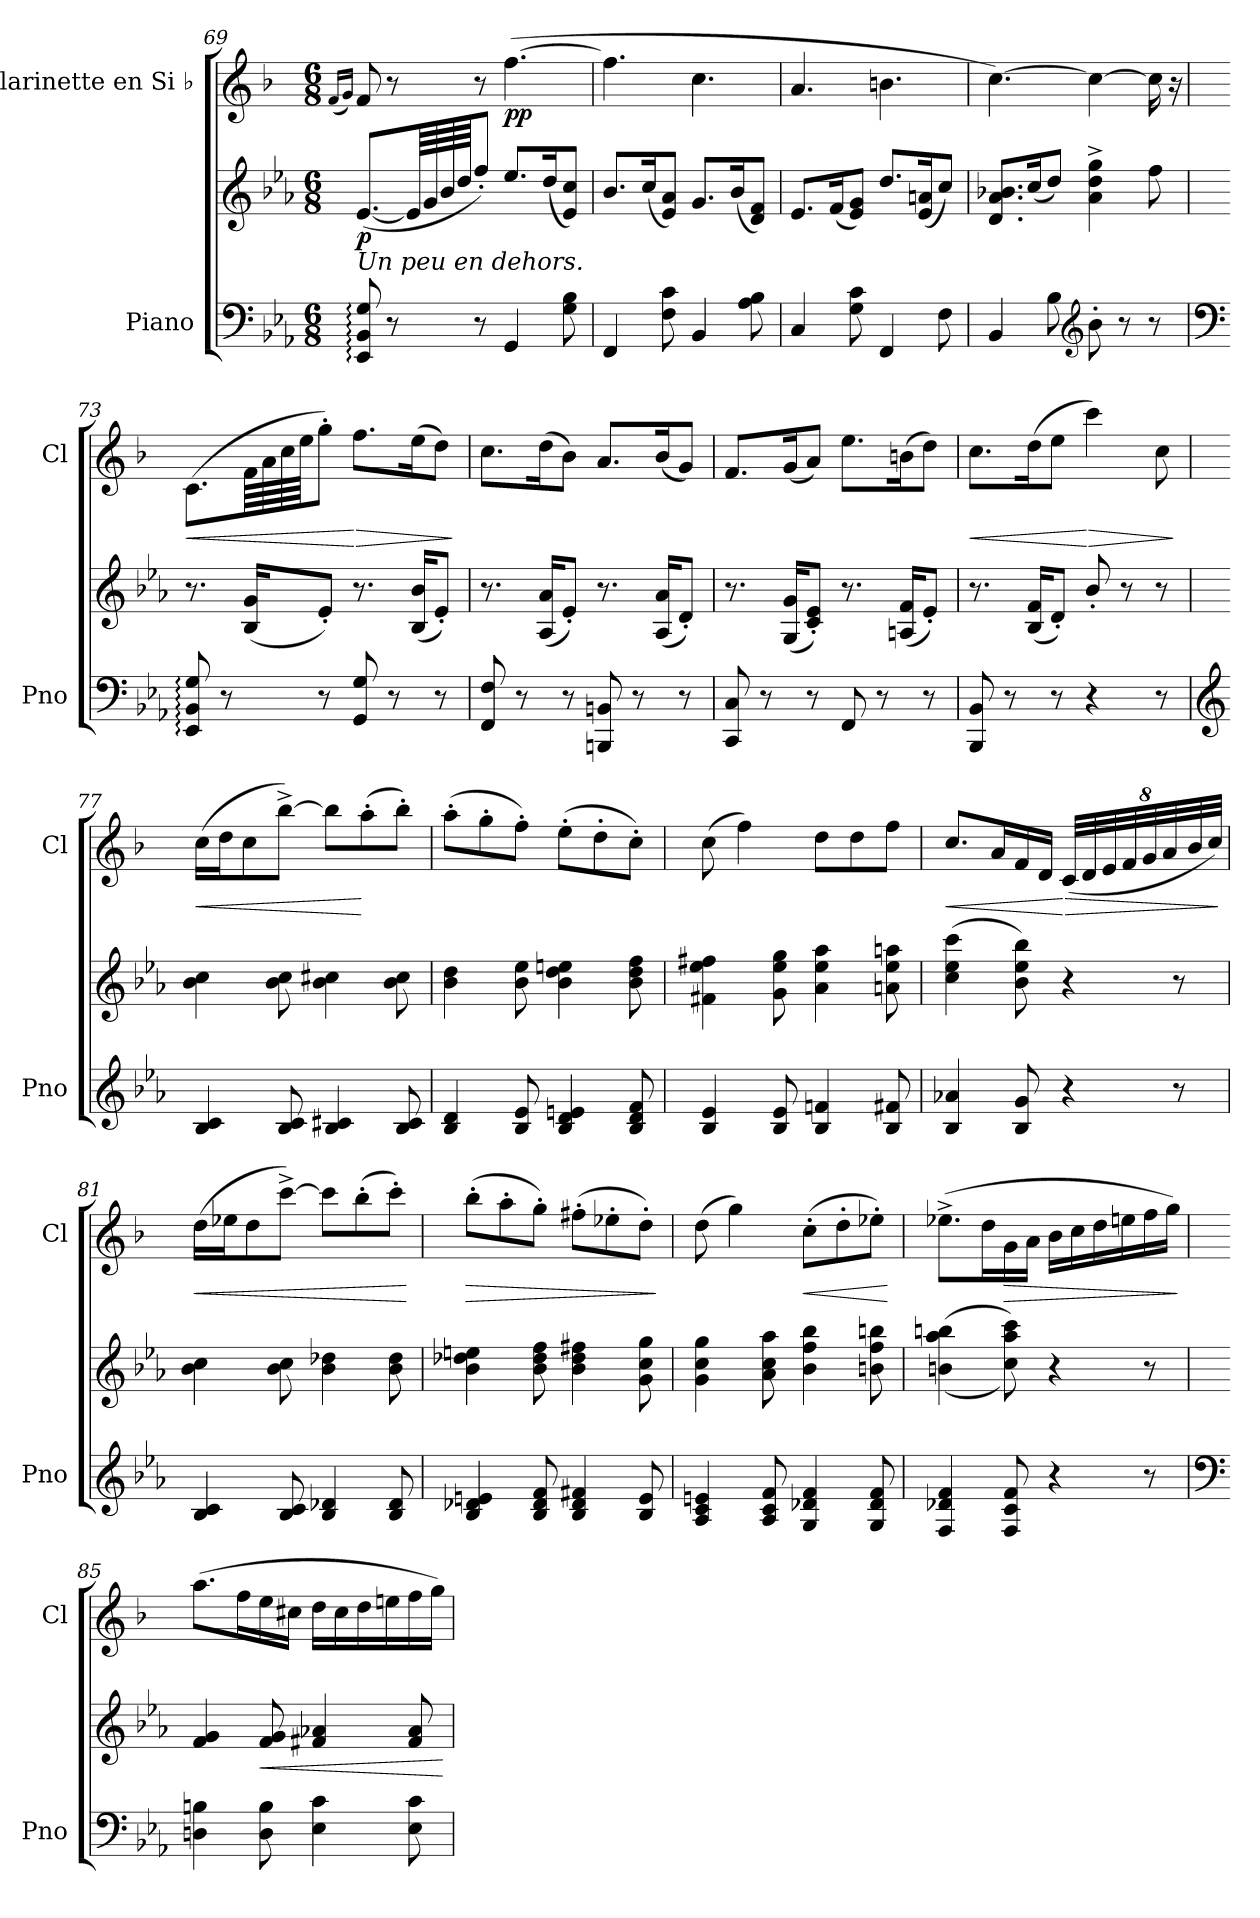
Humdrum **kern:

**kern	**kern	**dynam	**kern	**dynam
*part2	*part2	*part2	*part1	*part1
*staff3	*staff2	*staff2/3	*staff1	*staff1
*I"Piano	*	*	*I"Clarinette en Si ♭	*
*I'Pno	*	*	*I'Cl	*
*clefF4	*clefG2	*	*clefG2	*
*	*	*	*ITrd1c2	*
*k[b-e-a-]	*k[b-e-a-]	*	*k[b-e-a-]	*
*M6/8	*M6/8	*	*M6/8	*
=69	=69	=69	=69	=69
.	.	.	(<16qe-/LL	.
.	.	.	16qf/JJ)	.
!LO:TX:a:i:t=Un peu en dehors.	!	!	!	!
!	!	!LO:DY:b	!	!
8EE-/: 8BB-/: 8G/:	(<[8.e-/L	p	8e-/	.
8r	.	.	8r	.
.	64e-/LLL]	.	.	.
.	64g/	.	.	.
.	64b-/	.	.	.
.	64dd/JJJ	.	.	.
8r	8ff'/J)	.	8r	.
!	!	!	!	!LO:DY:b
4GG/	8.ee-/L	.	(>[4.ee-\	pp
.	(<16dd/K	.	.	.
8G\ 8B-\	8e-/ 8cc/J)	.	.	.
!!LO:LB:g=z
=70	=70	=70	=70	=70
4FF/	8.b-/L	.	4.ee-\]	.
.	(<16cc/K	.	.	.
8F\ 8c\	8e-/ 8a-/J)	.	.	.
4BB-/	8.g/L	.	4.b-\	.
.	(<16b-/K	.	.	.
8A-\ 8B-\	8d/ 8f/J)	.	.	.
=71	=71	=71	=71	=71
4C/	8.e-/L	.	4.g/	.
.	(<16f/K	.	.	.
8G\ 8c\	8e-/ 8g/J)	.	.	.
4FF/	8.dd/L	.	4.an\	.
.	(<16e-/ 16an/K	.	.	.
8F\	8cc/J)	.	.	.
=72	=72	=72	=72	=72
4BB-/	8.d/ 8.a-/ 8.b-X/L	.	[4.b-\)	.
.	(<16cc/K	.	.	.
8B-\	8dd/J)	.	.	.
*clefG2	*	*	*	*
8b-'\	4a-\^ 4dd\^ 4gg\^	.	4b-\_	.
8r	.	.	.	.
8r	8ff\	.	16b-\]	.
.	.	.	16r	.
=73	=73	=73	=73	=73
*clefF4	*	*	*	*
!	!	!	!	!LO:HP:b
8EE-/: 8BB-/: 8G/:	8.r	.	(>8.B-\L	<
8r	.	.	.	.
.	(<16B-/ 16g/KL	.	64e-\LLL	.
.	.	.	64g\	.
.	.	.	64b-\	.
.	.	.	64dd\JJJ	.
8r	8e-'/J)	.	8ff'\J)	.
!	!	!	!	!LO:HP:n=1:b
8GG/ 8G/	8.r	.	8.ee-\L	[ >
8r	.	.	.	.
.	(<16B-/ 16b-/KL	.	(>16dd\K	.
8r	8e-'/J)	.	8cc\J)	.
.	.	.	.	]
=74	=74	=74	=74	=74
8FF/ 8F/	8.r	.	8.b-\L	.
8r	.	.	.	.
.	(<16A-/ 16a-/KL	.	(>16cc\K	.
8r	8e-'/J)	.	8a-\J)	.
8BBBn/ 8BBn/	8.r	.	8.g/L	.
8r	.	.	.	.
.	(<16A-/ 16a-/KL	.	(<16a-/K	.
8r	8d'/J)	.	8f/J)	.
!!LO:LB:g=z
=75	=75	=75	=75	=75
8CC/ 8C/	8.r	.	8.e-/L	.
8r	.	.	.	.
.	(<16G/ 16g/KL	.	(<16f/K	.
8r	8c/' 8e-/'J)	.	8g/J)	.
8FF/	8.r	.	8.dd\L	.
8r	.	.	.	.
.	(<16An/ 16f/KL	.	(>16an\K	.
8r	8e-'/J)	.	8cc\J)	.
=76	=76	=76	=76	=76
!	!	!	!	!LO:HP:b
8BBB-/ 8BB-/	8.r	.	8.b-\L	<
8r	.	.	.	.
.	(<16B-/ 16f/KL	.	(>16cc\K	.
8r	8d'/J)	.	8dd\J	.
!	!	!	!	!LO:HP:n=1:b
4r	8b-'/	.	4bb-\)	[ >
.	8r	.	.	.
8r	8r	.	8b-\	.
.	.	.	.	]
=77	=77	=77	=77	=77
*clefG2	*	*	*	*
!	!	!	!	!LO:HP:b
4B-/ 4c/	4b-\ 4cc\	.	(>16b-\LL	<
.	.	.	16cc\J	.
.	.	.	8b-\	.
8B-/ 8c/	8b-\ 8cc\	.	[8aa-^\J)	.
4B-/ 4c#X/	4b-\ 4cc#X\	.	8aa-\L]	.
.	.	.	(>8gg'\	[
8B-/ 8c#/	8b-\ 8cc#\	.	8aa-'\J)	.
=78	=78	=78	=78	=78
4B-/ 4d/	4b-\ 4dd\	.	(>8gg'\L	.
.	.	.	8ff'\	.
8B-/ 8e-/	8b-\ 8ee-\	.	8ee-'\J)	.
4B-/ 4d/ 4en/	4b-\ 4dd\ 4een\	.	(>8dd'\L	.
.	.	.	8cc'\	.
8B-/ 8d/ 8f/	8b-\ 8dd\ 8ff\	.	8b-'\J)	.
=79	=79	=79	=79	=79
4B-/ 4e-/	4f#X\ 4ee-\ 4ff#X\	.	(>8b-\	.
.	.	.	4ee-\)	.
8B-/ 8e-/	8g\ 8ee-\ 8gg\	.	.	.
4B-/ 4fn/	4a-\ 4ee-\ 4aa-\	.	8cc\L	.
.	.	.	8cc\	.
8B-/ 8f#X/	8an\ 8ee-\ 8aan\	.	8ee-\J	.
!!LO:PB:g=z
=80	=80	=80	=80	=80
!	!	!	!	!LO:HP:b
4B-/ 4a-X/	(>4cc\ 4ee-\ 4ccc\	.	8.b-/L	<
.	.	.	16g/L	.
8B-/ 8g/	8b-\ 8ee-\ 8bb-\)	.	16e-/	.
.	.	.	16c/JJ	.
*	*	*	*Xbrackettup	*
!	!	!	!	!LO:HP:n=1:b
4r	4r	.	(<64%3B-/LL	[ >
.	.	.	64%3c/	.
.	.	.	64%3d/	.
.	.	.	64%3e-/	.
.	.	.	64%3f/	.
.	.	.	64%3g/	.
8r	8r	.	.	.
.	.	.	64%3a-/	.
.	.	.	64%3b-/JJ)	.
.	.	.	.	]
=81	=81	=81	=81	=81
!	!	!	!	!LO:HP:b
4B-/ 4c/	4b-\ 4cc\	.	(>16cc\LL	<
.	.	.	16dd-X\J	.
.	.	.	8cc\	.
8B-/ 8c/	8b-\ 8cc\	.	[8bb-^\J)	.
4B-/ 4d-X/	4b-\ 4dd-X\	.	8bb-\L]	.
.	.	.	(>8aa-'\	.
8B-/ 8d-/	8b-\ 8dd-\	.	8bb-'\J)	.
.	.	.	.	[
=82	=82	=82	=82	=82
!	!	!	!	!LO:HP:b
4B-/ 4d-X/ 4en/	4b-\ 4dd-X\ 4een\	.	(>8aa-'\L	>
.	.	.	8gg'\	.
8B-/ 8d-/ 8f/	8b-\ 8dd-\ 8ff\	.	8ff'\J)	.
4B-/ 4d-/ 4f#X/	4b-\ 4dd-\ 4ff#X\	.	(>8een'\L	.
.	.	.	8dd-X'\	.
8B-/ 8e/	8g\ 8cc\ 8gg\	.	8cc'\J)	.
.	.	.	.	]
=83	=83	=83	=83	=83
4A-/ 4c/ 4en/	4g\ 4cc\ 4gg\	.	(>8cc\	.
.	.	.	4ff\)	.
8A-/ 8c/ 8f/	8a-\ 8cc\ 8aa-\	.	.	.
!	!	!	!	!LO:HP:b
4G/ 4d-X/ 4f/	4b-\ 4ff\ 4bb-\	.	(>8b-'\L	<
.	.	.	8cc'\	.
8G/ 8d-/ 8f/	8bn\ 8ff\ 8bbn\	.	8dd-X'\J)	.
.	.	.	.	[
!!LO:LB:g=z
=84	=84	=84	=84	=84
4F/ 4d-X/ 4f/	(>(>4bn\ 4aa-\ 4bbn\	.	(>8.dd-X^\L	.
.	.	.	16cc\L	.
!	!	!	!	!LO:HP:b
8F/ 8c/ 8f/	8cc\ 8aa-\ 8ccc\))	.	16f\	>
.	.	.	16g\JJ	.
4r	4r	.	16a-\LL	.
.	.	.	16b-\	.
.	.	.	16cc\	.
.	.	.	16ddn\	.
8r	8r	.	16ee-\	.
.	.	.	16ff\JJ)	.
.	.	.	.	]
=85	=85	=85	=85	=85
*clefF4	*	*	*	*
4Dn\ 4Bn\	4f/ 4g/	.	(>8.gg\L	.
.	.	.	16ee-\L	.
!	!	!LO:HP:b	!	!
8D\ 8B\	8f/ 8g/	<	16dd\	.
.	.	.	16bn\JJ	.
4E-\ 4c\	4f#X/ 4a-X/	.	16cc\LL	.
.	.	.	16b\	.
.	.	.	16cc\	.
.	.	.	16ddn\	.
8E-\ 8c\	8f#/ 8a-/	.	16ee-\	.
.	.	.	16ff\JJ)	.
.	.	[	.	.
=	=	=	=	=
*-	*-	*-	*-	*-
